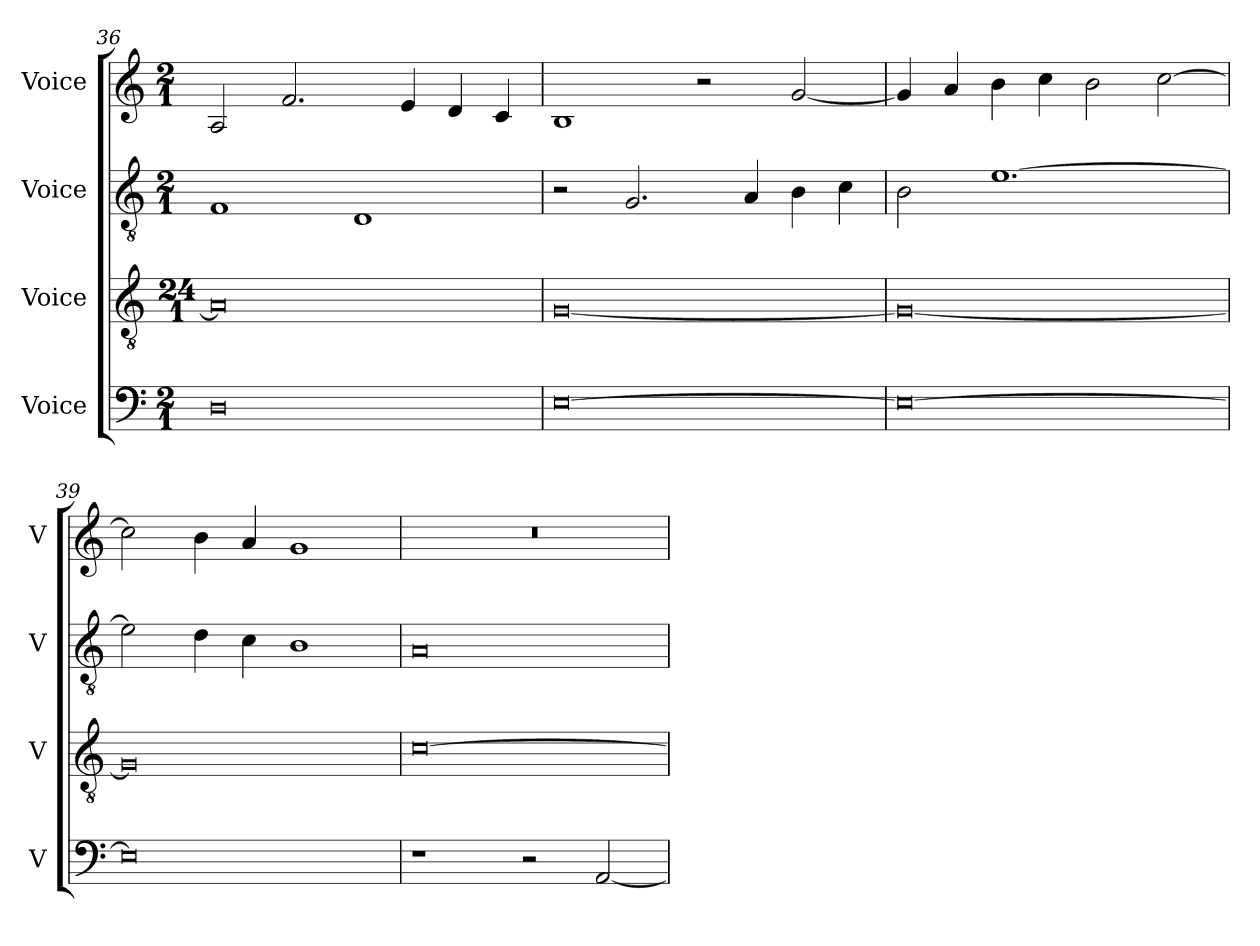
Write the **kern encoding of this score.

**kern	**kern	**kern	**kern
*part4	*part3	*part2	*part1
*staff4	*staff3	*staff2	*staff1
*I"Voice	*I"Voice	*I"Voice	*I"Voice
*I'V	*I'V	*I'V	*I'V
*clefF4	*clefGv2	*clefGv2	*clefG2
*k[]	*k[]	*k[]	*k[]
*M2/1	*M24/1	*M2/1	*M2/1
=36	=36	=36	=36
0D	0A]	1F	2A/
.	.	.	2.f/
.	.	1D	.
.	.	.	4e/
.	.	.	4d/
.	.	.	4c/
=37	=37	=37	=37
[0E	[0G	2r	1B
.	.	2.G/	.
.	.	.	2r
.	.	4A/	.
.	.	4B\	[2g/
.	.	4c\	.
!!LO:PB:g=z
=38	=38	=38	=38
0E_	0G_	2B\	4g/]
.	.	.	4a/
.	.	[1.e	4b\
.	.	.	4cc\
.	.	.	2b\
.	.	.	[2cc\
=39	=39	=39	=39
0E]	0G]	2e\]	2cc\]
.	.	4d\	4b\
.	.	4c\	4a/
.	.	1B	1g
=40	=40	=40	=40
1r	[0c	0A	0r
2r	.	.	.
[2AA/	.	.	.
=	=	=	=
*-	*-	*-	*-
